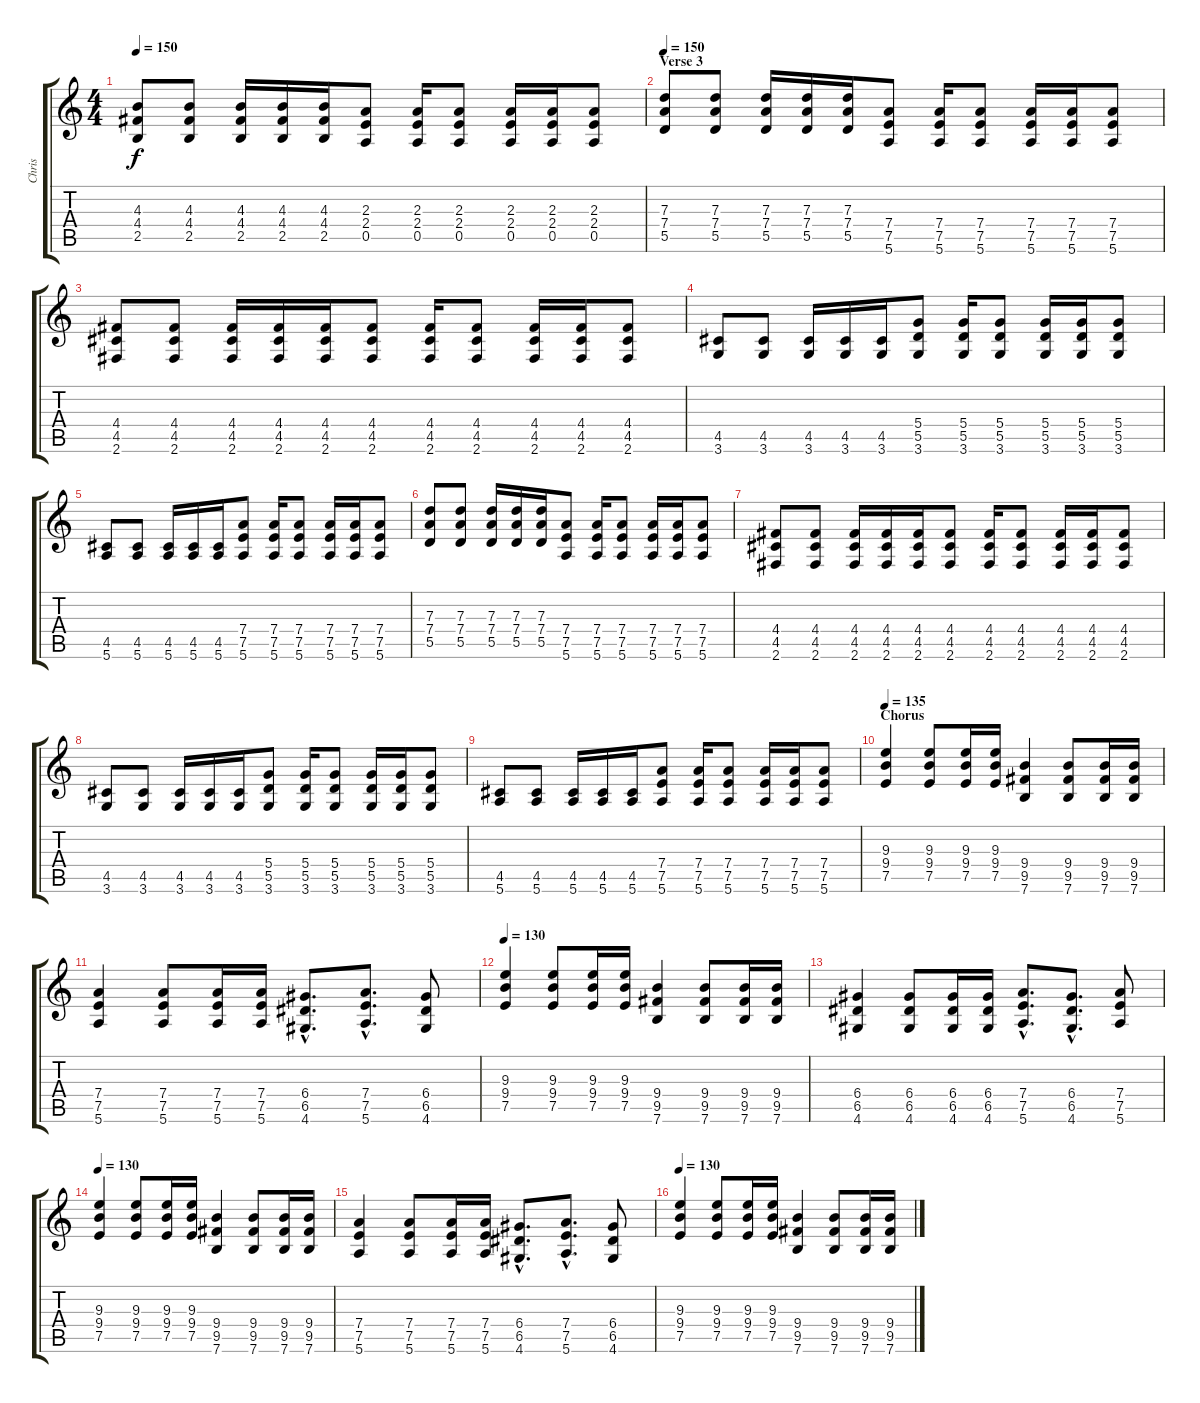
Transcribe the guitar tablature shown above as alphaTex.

\track ("Chris" "Chris") {instrument distortionguitar}
\staff {score tabs}
\tuning (E4 B3 G3 D3 A2 E2) {hide}
\ts (4 4)
\tempo 150
\clef g2
\ks c
(4.3 4.4 2.5).8{dy f} (4.3 4.4 2.5).8 (4.3 4.4 2.5).16 (4.3 4.4 2.5).16 (4.3 4.4 2.5).16 (2.3 2.4 0.5).8 (2.3 2.4 0.5).16 (2.3 2.4 0.5).8 (2.3 2.4 0.5).16 (2.3 2.4 0.5).16 (2.3 2.4 0.5).8 |
\section ("" "Verse 3")
\tempo 150
(7.3 7.4 5.5).8{volume 15} (7.3 7.4 5.5).8 (7.3 7.4 5.5).16 (7.3 7.4 5.5).16 (7.3 7.4 5.5).16 (7.4 7.5 5.6).8 (7.4 7.5 5.6).16 (7.4 7.5 5.6).8 (7.4 7.5 5.6).16 (7.4 7.5 5.6).16 (7.4 7.5 5.6).8 |
(4.4 4.5 2.6).8 (4.4 4.5 2.6).8 (4.4 4.5 2.6).16 (4.4 4.5 2.6).16 (4.4 4.5 2.6).16 (4.4 4.5 2.6).8 (4.4 4.5 2.6).16 (4.4 4.5 2.6).8 (4.4 4.5 2.6).16 (4.4 4.5 2.6).16 (4.4 4.5 2.6).8 |
(4.5 3.6).8 (4.5 3.6).8 (4.5 3.6).16 (4.5 3.6).16 (4.5 3.6).16 (5.4 5.5 3.6).8 (5.4 5.5 3.6).16 (5.4 5.5 3.6).8 (5.4 5.5 3.6).16 (5.4 5.5 3.6).16 (5.4 5.5 3.6).8 |
(4.5 5.6).8 (4.5 5.6).8 (4.5 5.6).16 (4.5 5.6).16 (4.5 5.6).16 (7.4 7.5 5.6).8 (7.4 7.5 5.6).16 (7.4 7.5 5.6).8 (7.4 7.5 5.6).16 (7.4 7.5 5.6).16 (7.4 7.5 5.6).8 |
(7.3 7.4 5.5).8 (7.3 7.4 5.5).8 (7.3 7.4 5.5).16 (7.3 7.4 5.5).16 (7.3 7.4 5.5).16 (7.4 7.5 5.6).8 (7.4 7.5 5.6).16 (7.4 7.5 5.6).8 (7.4 7.5 5.6).16 (7.4 7.5 5.6).16 (7.4 7.5 5.6).8 |
(4.4 4.5 2.6).8 (4.4 4.5 2.6).8 (4.4 4.5 2.6).16 (4.4 4.5 2.6).16 (4.4 4.5 2.6).16 (4.4 4.5 2.6).8 (4.4 4.5 2.6).16 (4.4 4.5 2.6).8 (4.4 4.5 2.6).16 (4.4 4.5 2.6).16 (4.4 4.5 2.6).8 |
(4.5 3.6).8 (4.5 3.6).8 (4.5 3.6).16 (4.5 3.6).16 (4.5 3.6).16 (5.4 5.5 3.6).8 (5.4 5.5 3.6).16 (5.4 5.5 3.6).8 (5.4 5.5 3.6).16 (5.4 5.5 3.6).16 (5.4 5.5 3.6).8 |
(4.5 5.6).8 (4.5 5.6).8 (4.5 5.6).16 (4.5 5.6).16 (4.5 5.6).16 (7.4 7.5 5.6).8 (7.4 7.5 5.6).16 (7.4 7.5 5.6).8 (7.4 7.5 5.6).16 (7.4 7.5 5.6).16 (7.4 7.5 5.6).8 |
\section ("" "Chorus")
\tempo 130
\tempo 135
(9.3 9.4 7.5).4 (9.3 9.4 7.5).8 (9.3 9.4 7.5).16 (9.3 9.4 7.5).16 (9.4 9.5 7.6).4 (9.4 9.5 7.6).8 (9.4 9.5 7.6).16 (9.4 9.5 7.6).16 |
(7.4 7.5 5.6).4 (7.4 7.5 5.6).8 (7.4 7.5 5.6).16 (7.4 7.5 5.6).16 (6.4{hac} 6.5{hac} 4.6{hac}).8{d} (7.4{hac} 7.5{hac} 5.6{hac}).8{d} (6.4 6.5 4.6).8 |
\tempo 130
(9.3 9.4 7.5).4 (9.3 9.4 7.5).8 (9.3 9.4 7.5).16 (9.3 9.4 7.5).16 (9.4 9.5 7.6).4 (9.4 9.5 7.6).8 (9.4 9.5 7.6).16 (9.4 9.5 7.6).16 |
(6.4 6.5 4.6).4 (6.4 6.5 4.6).8 (6.4 6.5 4.6).16 (6.4 6.5 4.6).16 (7.4{hac} 7.5{hac} 5.6{hac}).8{d} (6.4{hac} 6.5{hac} 4.6{hac}).8{d} (7.4 7.5 5.6).8 |
\tempo 130
(9.3 9.4 7.5).4 (9.3 9.4 7.5).8 (9.3 9.4 7.5).16 (9.3 9.4 7.5).16 (9.4 9.5 7.6).4 (9.4 9.5 7.6).8 (9.4 9.5 7.6).16 (9.4 9.5 7.6).16 |
(7.4 7.5 5.6).4 (7.4 7.5 5.6).8 (7.4 7.5 5.6).16 (7.4 7.5 5.6).16 (6.4{hac} 6.5{hac} 4.6{hac}).8{d} (7.4{hac} 7.5{hac} 5.6{hac}).8{d} (6.4 6.5 4.6).8 |
\tempo 130
(9.3 9.4 7.5).4 (9.3 9.4 7.5).8 (9.3 9.4 7.5).16 (9.3 9.4 7.5).16 (9.4 9.5 7.6).4 (9.4 9.5 7.6).8 (9.4 9.5 7.6).16 (9.4 9.5 7.6).16
